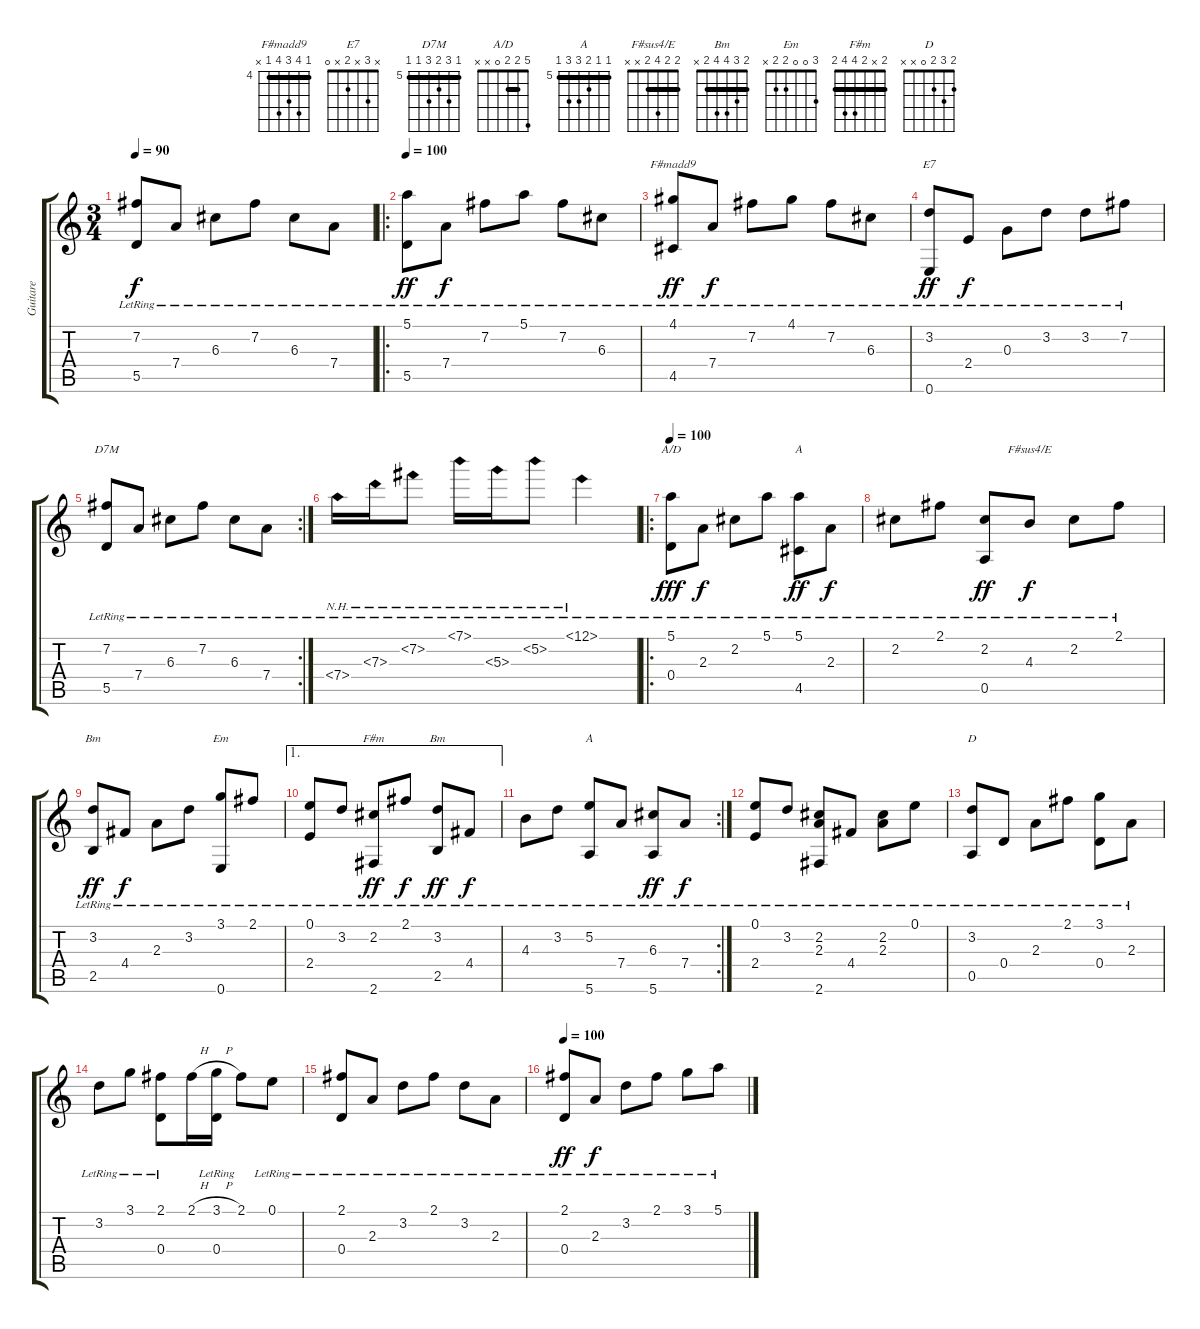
\track ("Guitare" "Guitare") {instrument acousticguitarnylon}
\staff {score tabs}
\tuning (E4 B3 G3 D3 A2 E2) {hide}
\chord ("F#madd9" 4 7 6 7 4 x) {firstfret 4 barre 4}
\chord ("E7" x 3 x 2 x 0)
\chord ("D7M" 5 7 6 7 5 5) {firstfret 5 barre 5}
\chord ("A/D" 5 2 2 0 x x) {barre 2}
\chord ("A" 5 2 2 x 4 x) {barre 2}
\chord ("F#sus4/E" 2 2 4 2 x x) {barre 2}
\chord ("Bm" 2 3 x 4 2 2) {barre 2}
\chord ("Em" 3 0 0 2 2 x)
\chord ("F#m" 2 x 2 4 4 2) {barre 2}
\chord ("Bm" 2 3 4 4 2 x) {barre 2}
\chord ("A" 5 5 6 7 7 5) {firstfret 5 barre 5}
\chord ("D" 2 3 2 0 x x)
\ts (3 4)
\tempo 90
\clef g2
\ks c
(7.2{lr} 5.5{lr}).8{dy f} 7.4{lr}.8 6.3{lr}.8 7.2{lr}.8 6.3{lr}.8 7.4{lr}.8 |
\ro
\tempo 100
(5.1{lr} 5.5{lr}).8{dy ff} 7.4{lr}.8{dy f} 7.2{lr}.8 5.1{lr}.8 7.2{lr}.8 6.3{lr}.8 |
(4.1{lr} 4.5{lr}).8{ch "F#madd9" dy ff} 7.4{lr}.8{dy f} 7.2{lr}.8 4.1{lr}.8 7.2{lr}.8 6.3{lr}.8 |
(3.2{lr} 0.6{lr}).8{ch "E7" dy ff} 2.4{lr}.8{dy f} 0.3{lr}.8 3.2{lr}.8 3.2{lr}.8 7.2{lr}.8 |
\rc 2
(7.2{lr} 5.5{lr}).8{ch "D7M"} 7.4{lr}.8 6.3{lr}.8 7.2{lr}.8 6.3{lr}.8 7.4{lr}.8 |
7.4{nh lr}.16 7.3{nh lr}.16 7.2{nh lr}.8 7.1{nh lr}.16 5.3{nh lr}.16 5.2{nh lr}.8 12.1{nh lr}.4 |
\ro
\tempo 100
(5.1{lr} 0.4{lr}).8{ch "A/D" dy fff} 2.3{lr}.8{dy f} 2.2{lr}.8 5.1{lr}.8 (5.1{lr} 4.5{lr}).8{ch "A" dy ff} 2.3{lr}.8{dy f} |
2.2{lr}.8 2.1{lr}.8 (2.2{lr} 0.5{lr}).8{dy ff} 4.3{lr}.8{ch "F#sus4/E" dy f} 2.2{lr}.8 2.1{lr}.8 |
(3.2{lr} 2.5{lr}).8{ch "Bm" dy ff} 4.4{lr}.8{dy f} 2.3{lr}.8 3.2{lr}.8 (3.1{lr} 0.6{lr}).8{ch "Em"} 2.1{lr}.8 |
\ae 1
(0.1{lr} 2.4{lr}).8 3.2{lr}.8 (2.2{lr} 2.6{lr}).8{ch "F#m" dy ff} 2.1{lr}.8{dy f} (3.2{lr} 2.5{lr}).8{ch "Bm" dy ff} 4.4{lr}.8{dy f} |
\rc 2
4.3{lr}.8 3.2{lr}.8 (5.2{lr} 5.6{lr}).8{ch "A"} 7.4{lr}.8 (6.3{lr} 5.6{lr}).8{dy ff} 7.4{lr}.8{dy f} |
(0.1{lr} 2.4{lr}).8 3.2{lr}.8 (2.2{lr} 2.3{lr} 2.6{lr}).8 4.4{lr}.8 (2.2{lr} 2.3{lr}).8 0.1{lr}.8 |
(3.2{lr} 0.5{lr}).8{ch "D"} 0.4{lr}.8 2.3{lr}.8 2.1{lr}.8 (3.1{lr} 0.4{lr}).8 2.3{lr}.8 |
3.2{lr}.8 3.1{lr}.8 (2.1{lr} 0.4{lr}).8 2.1{h}.16 (3.1{h} 0.4{lr}).16 2.1.8 0.1{lr}.8 |
(2.1{lr} 0.4{lr}).8 2.3{lr}.8 3.2{lr}.8 2.1{lr}.8 3.2{lr}.8 2.3{lr}.8 |
\tempo 100
(2.1{lr} 0.4{lr}).8{dy ff} 2.3{lr}.8{dy f} 3.2{lr}.8 2.1{lr}.8 3.1{lr}.8 5.1{lr}.8
